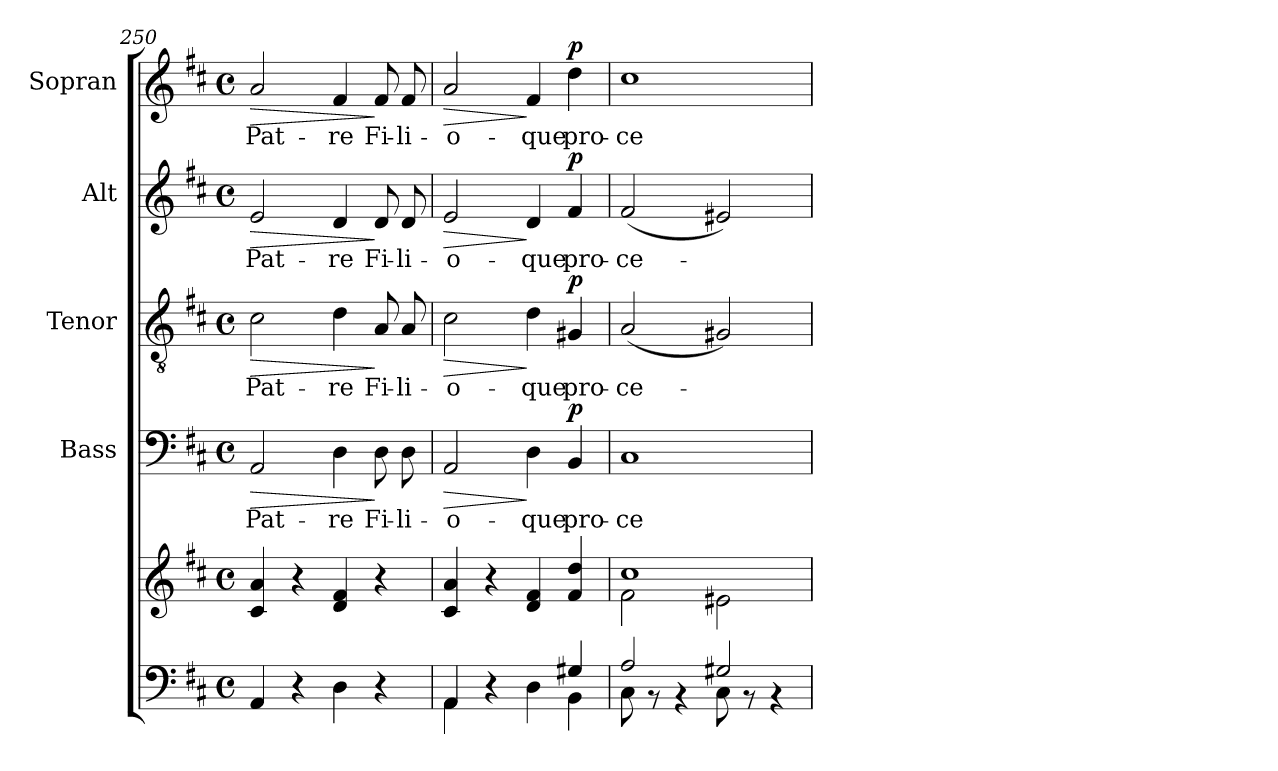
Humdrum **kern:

**kern	**kern	**kern	**text	**dynam	**kern	**text	**dynam	**kern	**text	**dynam	**kern	**text	**dynam
*part5	*part5	*part4	*part4	*part4	*part3	*part3	*part3	*part2	*part2	*part2	*part1	*part1	*part1
*staff6	*staff5	*staff4	*staff4	*staff4	*staff3	*staff3	*staff3	*staff2	*staff2	*staff2	*staff1	*staff1	*staff1
*	*	*I"Bass	*	*	*I"Tenor	*	*	*I"Alt	*	*	*I"Sopran	*	*
*	*	*I'B.	*	*	*I'T.	*	*	*I'A.	*	*	*I'S.	*	*
*clefF4	*clefG2	*clefF4	*	*	*clefGv2	*	*	*clefG2	*	*	*clefG2	*	*
*k[f#c#]	*k[f#c#]	*k[f#c#]	*	*	*k[f#c#]	*	*	*k[f#c#]	*	*	*k[f#c#]	*	*
*D:	*D:	*D:	*	*	*D:	*	*	*D:	*	*	*D:	*	*
*M4/4	*M4/4	*M4/4	*	*	*M4/4	*	*	*M4/4	*	*	*M4/4	*	*
*met(c)	*met(c)	*met(c)	*	*	*met(c)	*	*	*met(c)	*	*	*met(c)	*	*
=250	=250	=250	=250	=250	=250	=250	=250	=250	=250	=250	=250	=250	=250
!	!	!	!LO:LY:b	!LO:HP:b	!	!LO:LY:b	!LO:HP:b	!	!LO:LY:b	!LO:HP:b	!	!LO:LY:b	!LO:HP:b
4AA/	4c#/ 4a/	2AA/	Pat-	>	2c#\	Pat-	>	2e/	Pat-	>	2a/	Pat-	>
4r	4r	.	.	.	.	.	.	.	.	.	.	.	.
!	!	!	!LO:LY:b	!	!	!LO:LY:b	!	!	!LO:LY:b	!	!	!LO:LY:b	!
4D\	4d/ 4f#/	4D\	-re	.	4d\	-re	.	4d/	-re	.	4f#/	-re	.
!	!	!	!LO:LY:b	!	!	!LO:LY:b	!	!	!LO:LY:b	!	!	!LO:LY:b	!
4r	4r	8D\	Fi-	]	8A/	Fi-	]	8d/	Fi-	]	8f#/	Fi-	]
!	!	!	!LO:LY:b	!	!	!LO:LY:b	!	!	!LO:LY:b	!	!	!LO:LY:b	!
.	.	8D\	-li-	.	8A/	-li-	.	8d/	-li-	.	8f#/	-li-	.
!!LO:LB:g=z
=251	=251	=251	=251	=251	=251	=251	=251	=251	=251	=251	=251	=251	=251
*^	*	*	*	*	*	*	*	*	*	*	*	*	*
!	!	!	!	!LO:LY:b	!LO:HP:b	!	!LO:LY:b	!LO:HP:b	!	!LO:LY:b	!LO:HP:b	!	!LO:LY:b	!LO:HP:b
4AA/	4AA\	4c#/ 4a/	2AA/	-o-	>	2c#\	-o-	>	2e/	-o-	>	2a/	-o-	>
4ryy	4r	4r	.	.	.	.	.	.	.	.	.	.	.	.
!	!	!	!	!LO:LY:b	!	!	!LO:LY:b	!	!	!LO:LY:b	!	!	!LO:LY:b	!
4ryy	4D\	4d/ 4f#/	4D\	-que	]	4d\	-que	]	4d/	-que	]	4f#/	-que	]
!	!	!	!	!LO:LY:b	!LO:DY:a	!	!LO:LY:b	!LO:DY:a	!	!LO:LY:b	!LO:DY:a	!	!LO:LY:b	!LO:DY:a
4G#X/	4BB\	4f#/ 4dd/	4BB/	pro-	p	4G#X/	pro-	p	4f#/	pro-	p	4dd\	pro-	p
=252	=252	=252	=252	=252	=252	=252	=252	=252	=252	=252	=252	=252	=252	=252
*	*	*^	*	*	*	*	*	*	*	*	*	*	*	*
!	!	!	!	!	!LO:LY:b	!	!	!LO:LY:b	!	!	!LO:LY:b	!	!	!LO:LY:b	!
2A/	8C#\	1cc#	2f#\	1C#	-ce-	.	(<2A/	-ce-	.	(<2f#/	-ce-	.	1cc#	-ce-	.
.	8r	.	.	.	.	.	.	.	.	.	.	.	.	.	.
.	4r	.	.	.	.	.	.	.	.	.	.	.	.	.	.
2G#X/	8C#\	.	2e#X\	.	.	.	2G#X/)	.	.	2e#X/)	.	.	.	.	.
.	8r	.	.	.	.	.	.	.	.	.	.	.	.	.	.
.	4r	.	.	.	.	.	.	.	.	.	.	.	.	.	.
*v	*v	*	*	*	*	*	*	*	*	*	*	*	*	*	*
*	*v	*v	*	*	*	*	*	*	*	*	*	*	*	*
=	=	=	=	=	=	=	=	=	=	=	=	=	=
*-	*-	*-	*-	*-	*-	*-	*-	*-	*-	*-	*-	*-	*-
